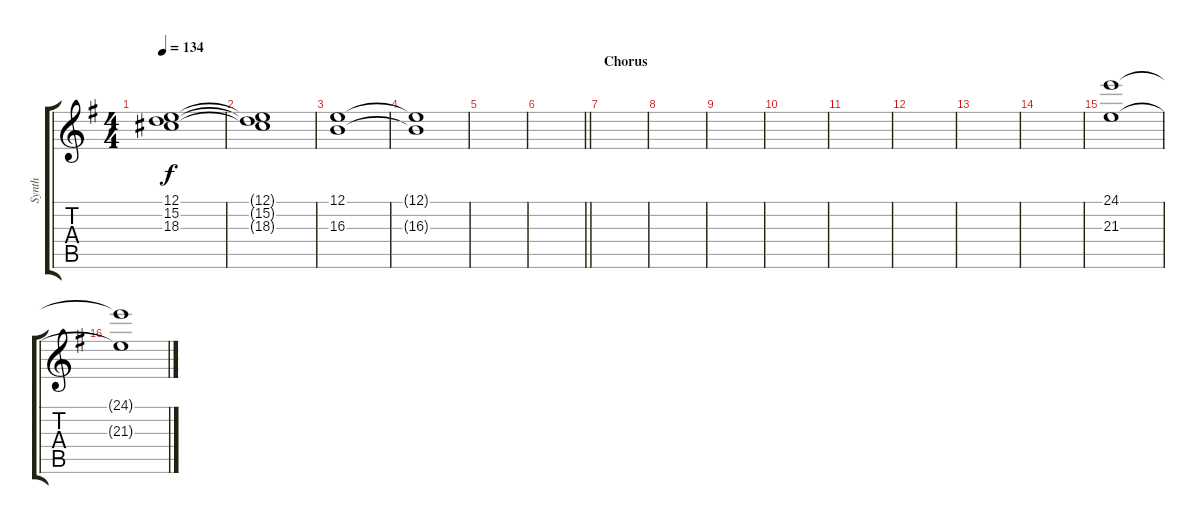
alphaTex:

\track ("Synth" "Synth") {instrument pad2warm}
\staff {score tabs}
\tuning (E4 B3 G3 D3 A2 E2) {hide}
\ts (4 4)
\tempo 134
\clef g2
\ks eminor
(12.1{t} 15.2{t} 18.3).1{dy f} |
(12.1{t} 15.2{t} 18.3{t}).1 |
(12.1 16.3).1 |
(12.1{t} 16.3{t}).1 |
|
\barLineRight lightlight
|
\section ("" "Chorus")
|
|
|
|
|
|
|
|
(24.1 21.3).1{volume 9 instrument synthstrings2} |
(24.1{t} 21.3{t}).1
